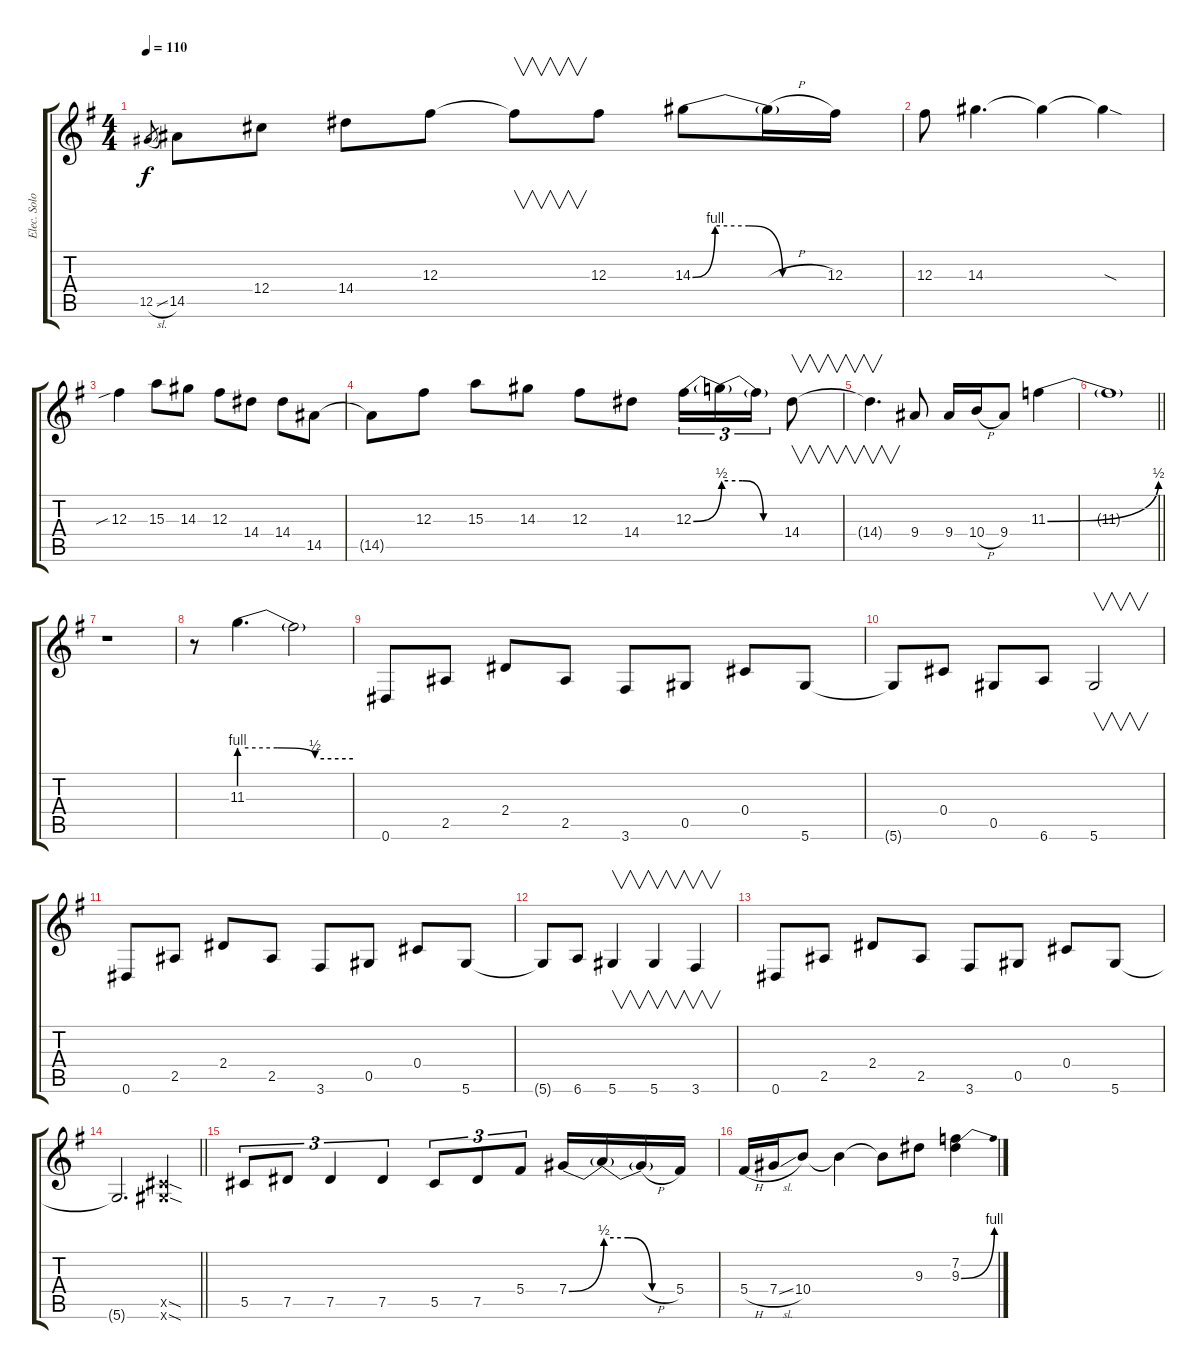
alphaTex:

\track ("Elec. Solo" "Elec. Solo") {instrument distortionguitar}
\staff {score tabs}
\tuning (Eb4 Bb3 Gb3 Db3 Ab2 Eb2) {hide}
\ts (4 4)
\tempo 110
\clef g2
\ks g
12.5{sl}.8{gr dy f} 14.5.8 12.4.8 14.4.8 12.3.8 12.3{t}.8{v} 12.3.8 14.3{be (custom 0 0 10 4 25 4 40 0 60 0)}.8 14.3{h t}.16 12.3.16 |
12.3.8 14.3.4{d} 14.3{t}.4 14.3{sod t}.4 |
12.3{sib}.4 15.3.8 14.3.8 12.3.8 14.4.8 14.4.8 14.5.8 |
14.5{t}.8 12.3.8 15.3.8 14.3.8 12.3.8 14.4.8 12.3{be (bend 0 0 60 2)}.16{tu (3 2)} 12.3{be (custom 0 2 20 2 40 0 60 0) t}.16{tu (3 2)} 12.3{t}.16{tu (3 2)} 14.4.8{v} |
14.4{t}.4{v d} 9.4.8 9.4.16 10.4{h}.16 9.4.8 11.3{be (bend 0 0 60 2)}.4 |
\barLineRight lightlight
11.3{t}.1 |
r.1 |
r.8 11.3{be (custom 0 4 20 4 40 2 60 2)}.4{d} 11.3{t}.2 |
0.6.8 2.5.8 2.4.8 2.5.8 3.6.8 0.5.8 0.4.8 5.6.8 |
5.6{t}.8 0.4.8 0.5.8 6.6.8 5.6.2{v} |
0.6.8 2.5.8 2.4.8 2.5.8 3.6.8 0.5.8 0.4.8 5.6.8 |
5.6{t}.8 6.6.8 5.6.4{v} 5.6.4{v} 3.6.4{v} |
0.6.8 2.5.8 2.4.8 2.5.8 3.6.8 0.5.8 0.4.8 5.6.8 |
\barLineRight lightlight
5.6{t}.2{d} (5.5{sod x} 5.6{sod x}).4 |
5.5.8{tu (3 2)} 7.5.8{tu (3 2)} 7.5.4{tu (3 2)} 7.5.4{tu (3 2)} 5.5.8{tu (3 2)} 7.5.8{tu (3 2)} 5.4.8{tu (3 2)} 7.4{be (bend 0 0 60 2)}.16 7.4{be (custom 0 2 20 2 40 0 60 0) t}.16 7.4{h t}.16 5.4.16 |
5.4{h}.16 7.4{sl}.16 10.4.8 10.4{t}.4 10.4{t}.8 9.3.8 (7.2 9.3{be (bend 0 0 60 4)}).4
